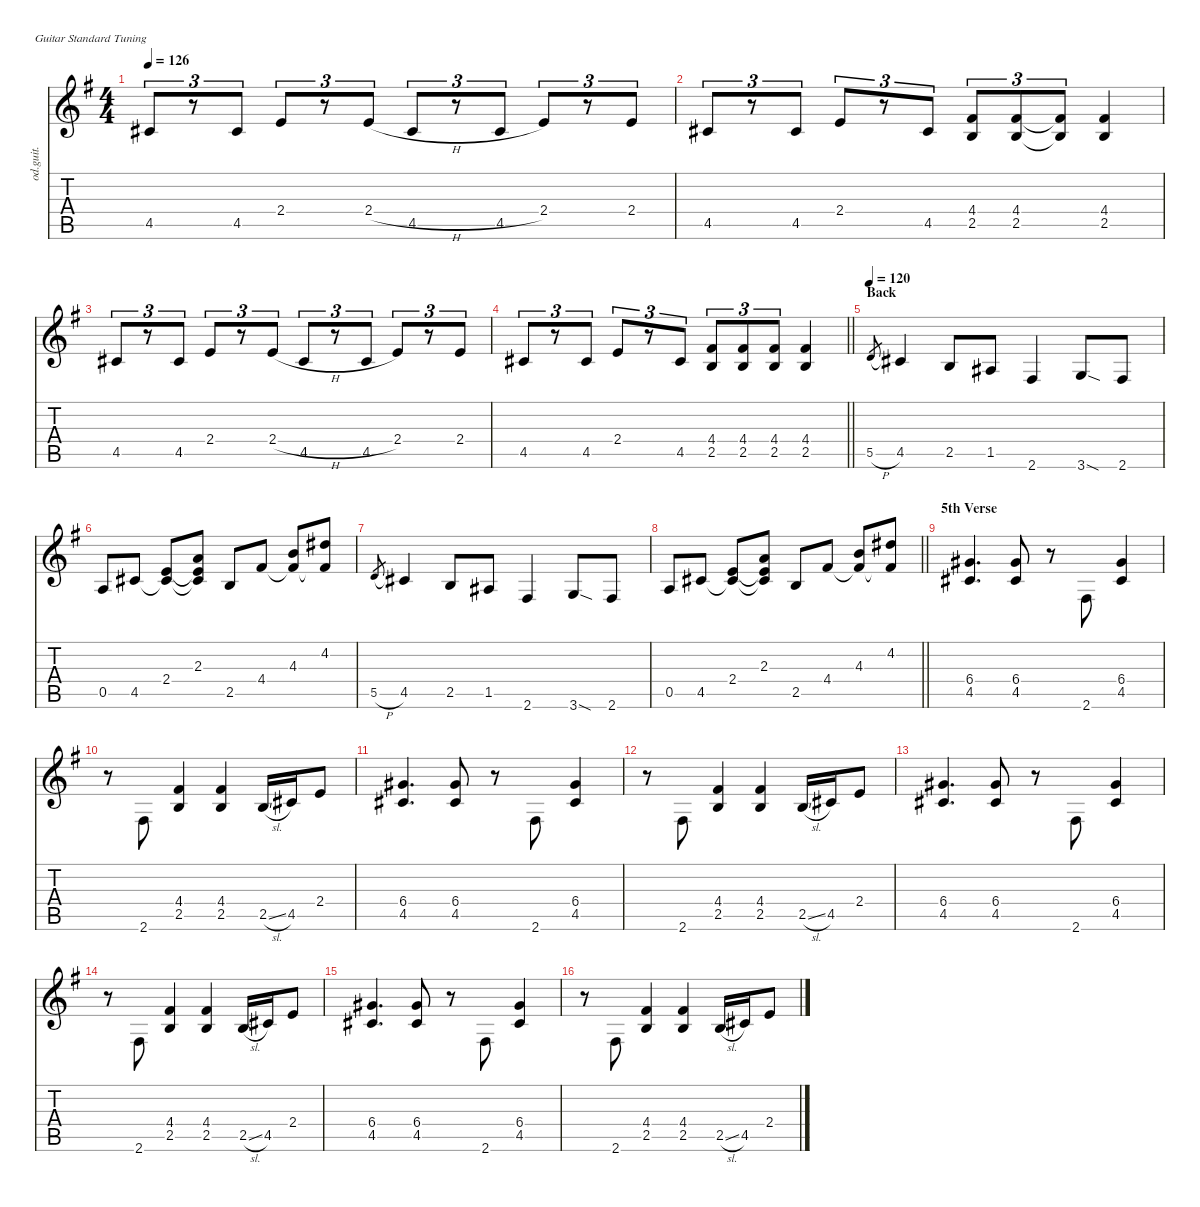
\defaultSystemsLayout 4
\hideDynamics
\bracketExtendMode nobrackets
\track ("Guitar 1 (Tony Iommi)" "od.guit.") {instrument overdrivenguitar}
\staff {score tabs}
\tuning (E4 B3 G3 D3 A2 E2)
\ts (4 4)
\tempo 126
\clef g2
\ks g
4.5{acc #}.8{tu (3 2) dy f beam Up} r.8{tu (3 2) beam Up} 4.5{acc #}.8{tu (3 2) beam Up} 2.4{acc forcenatural}.8{tu (3 2) beam Up} r.8{tu (3 2) beam Up} 2.4{h acc forcenatural}.8{tu (3 2) beam Up} 4.5{acc #}.8{tu (3 2) beam Up} r.8{tu (3 2) beam Up} 4.5{acc #}.8{tu (3 2) beam Up} 2.4{acc forcenatural}.8{tu (3 2) beam Up} r.8{tu (3 2) beam Up} 2.4{acc forcenatural}.8{tu (3 2) beam Up} |
4.5{acc #}.8{tu (3 2) beam Up} r.8{tu (3 2) beam Up} 4.5{acc #}.8{tu (3 2) beam Up} 2.4{acc forcenatural}.8{tu (3 2) beam Up} r.8{tu (3 2) beam Up} 4.5{acc #}.8{tu (3 2) beam Up} (4.4{acc #} 2.5{acc forcenatural}).8{tu (3 2) beam Up} (4.4{acc #} 2.5{acc forcenatural}).8{tu (3 2) beam Up} (4.4{t acc #} 2.5{t acc forcenatural}).8{tu (3 2) beam Up} (4.4{acc #} 2.5{acc forcenatural}).4{beam Up} |
4.5{acc #}.8{tu (3 2) beam Up} r.8{tu (3 2) beam Up} 4.5{acc #}.8{tu (3 2) beam Up} 2.4{acc forcenatural}.8{tu (3 2) beam Up} r.8{tu (3 2) beam Up} 2.4{h acc forcenatural}.8{tu (3 2) beam Up} 4.5{acc #}.8{tu (3 2) beam Up} r.8{tu (3 2) beam Up} 4.5{acc #}.8{tu (3 2) beam Up} 2.4{acc forcenatural}.8{tu (3 2) beam Up} r.8{tu (3 2) beam Up} 2.4{acc forcenatural}.8{tu (3 2) beam Up} |
\barLineRight lightlight
4.5{acc #}.8{tu (3 2) beam Up} r.8{tu (3 2) beam Up} 4.5{acc #}.8{tu (3 2) beam Up} 2.4{acc forcenatural}.8{tu (3 2) beam Up} r.8{tu (3 2) beam Up} 4.5{acc #}.8{tu (3 2) beam Up} (4.4{acc #} 2.5{acc forcenatural}).8{tu (3 2) beam Up} (4.4{acc #} 2.5{acc forcenatural}).8{tu (3 2) beam Up} (4.4{acc #} 2.5{acc forcenatural}).8{tu (3 2) beam Up} (4.4{acc #} 2.5{acc forcenatural}).4{beam Up} |
\section ("" "Back")
\tempo 120
5.5{h acc forcenatural}.8{gr dy mf beam Up} 4.5{acc #}.4{dy f beam Up} 2.5{acc forcenatural}.8{beam Up} 1.5{acc #}.8{beam Up} 2.6{acc #}.4{beam Up} 3.6{sod acc forcenatural}.8{beam Up} 2.6{acc #}.8{beam Up} |
0.5{acc forcenatural}.8{beam Up} 4.5{acc #}.8{beam Up} (2.4{acc forcenatural} 4.5{t acc #}).8{beam Up} (2.3{acc forcenatural} 2.4{t acc forcenatural} 4.5{t acc #}).8{beam Up} 2.5{acc forcenatural}.8{beam Up} 4.4{acc #}.8{beam Up} (4.3{acc forcenatural} 4.4{t acc #}).8{beam Up} (4.2{acc #} 4.4{t acc #}).8{beam Up} |
5.5{h acc forcenatural}.8{gr dy mf beam Up} 4.5{acc #}.4{dy f beam Up} 2.5{acc forcenatural}.8{beam Up} 1.5{acc #}.8{beam Up} 2.6{acc #}.4{beam Up} 3.6{sod acc forcenatural}.8{beam Up} 2.6{acc #}.8{beam Up} |
\barLineRight lightlight
0.5{acc forcenatural}.8{beam Up} 4.5{acc #}.8{beam Up} (2.4{acc forcenatural} 4.5{t acc #}).8{beam Up} (2.3{acc forcenatural} 2.4{t acc forcenatural} 4.5{t acc #}).8{beam Up} 2.5{acc forcenatural}.8{beam Up} 4.4{acc #}.8{beam Up} (4.3{acc forcenatural} 4.4{t acc #}).8{beam Up} (4.2{acc #} 4.4{t acc #}).8{beam Up} |
\section ("" "5th Verse")
(6.4{acc #} 4.5{acc #}).4{d beam Up} (6.4{acc #} 4.5{acc #}).8{beam Up} r.8{beam Down} 2.6{acc #}.8{beam Up} (6.4{acc #} 4.5{acc #}).4{beam Up} |
r.8{beam Down} 2.6{acc #}.8{beam Up} (4.4{acc #} 2.5{acc forcenatural}).4{beam Up} (4.4{acc #} 2.5{acc forcenatural}).4{beam Up} 2.5{sl acc forcenatural}.16{beam Up} 4.5{acc #}.16{beam Up} 2.4{acc forcenatural}.8{beam Up} |
(6.4{acc #} 4.5{acc #}).4{d beam Up} (6.4{acc #} 4.5{acc #}).8{beam Up} r.8{beam Down} 2.6{acc #}.8{beam Up} (6.4{acc #} 4.5{acc #}).4{beam Up} |
r.8{beam Down} 2.6{acc #}.8{beam Up} (4.4{acc #} 2.5{acc forcenatural}).4{beam Up} (4.4{acc #} 2.5{acc forcenatural}).4{beam Up} 2.5{sl acc forcenatural}.16{beam Up} 4.5{acc #}.16{beam Up} 2.4{acc forcenatural}.8{beam Up} |
(6.4{acc #} 4.5{acc #}).4{d beam Up} (6.4{acc #} 4.5{acc #}).8{beam Up} r.8{beam Down} 2.6{acc #}.8{beam Up} (6.4{acc #} 4.5{acc #}).4{beam Up} |
r.8{beam Down} 2.6{acc #}.8{beam Up} (4.4{acc #} 2.5{acc forcenatural}).4{beam Up} (4.4{acc #} 2.5{acc forcenatural}).4{beam Up} 2.5{sl acc forcenatural}.16{beam Up} 4.5{acc #}.16{beam Up} 2.4{acc forcenatural}.8{beam Up} |
(6.4{acc #} 4.5{acc #}).4{d beam Up} (6.4{acc #} 4.5{acc #}).8{beam Up} r.8{beam Down} 2.6{acc #}.8{beam Up} (6.4{acc #} 4.5{acc #}).4{beam Up} |
r.8{beam Down} 2.6{acc #}.8{beam Up} (4.4{acc #} 2.5{acc forcenatural}).4{beam Up} (4.4{acc #} 2.5{acc forcenatural}).4{beam Up} 2.5{sl acc forcenatural}.16{beam Up} 4.5{acc #}.16{beam Up} 2.4{acc forcenatural}.8{beam Up}
